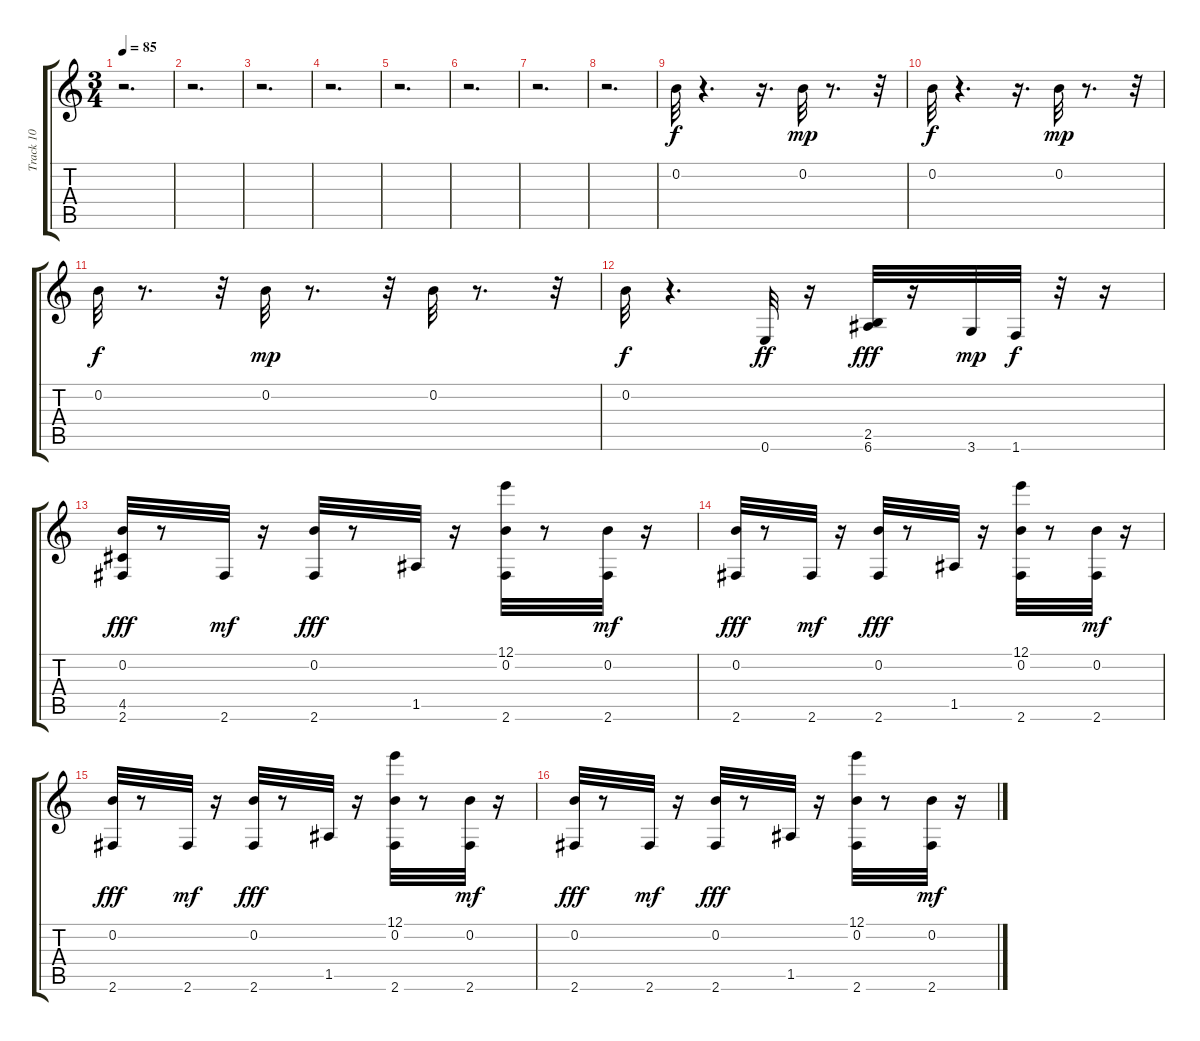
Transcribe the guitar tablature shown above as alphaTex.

\track ("Track 10" "Track 10") {instrument acousticguitarnylon}
\staff {score tabs}
\tuning (E4 B3 G3 D3 A2 E2) {hide}
\ts (3 4)
\tempo 85
\clef g2
\ks c
r.2{d dy f} |
r.2{d} |
r.2{d} |
r.2{d} |
r.2{d} |
r.2{d} |
r.2{d} |
r.2{d} |
0.2.32 r.4{d} r.16{d} 0.2.32{dy mp} r.8{d} r.32 |
0.2.32{dy f} r.4{d} r.16{d} 0.2.32{dy mp} r.8{d} r.32 |
0.2.32{dy f} r.8{d} r.32 0.2.32{dy mp} r.8{d} r.32 0.2.32 r.8{d} r.32 |
0.2.32{dy f} r.4{d} 0.6.32{dy ff} r.16 (2.5 6.6).32{dy fff} r.16 3.6.32{dy mp} 1.6.32{dy f} r.32 r.16 |
(0.2 4.5 2.6).32{dy fff} r.8 2.6.32{dy mf} r.16 (0.2 2.6).32{dy fff} r.8 1.5.32 r.16 (12.1 0.2 2.6).32 r.8 (0.2 2.6).32{dy mf} r.16 |
(0.2 2.6).32{dy fff} r.8 2.6.32{dy mf} r.16 (0.2 2.6).32{dy fff} r.8 1.5.32 r.16 (12.1 0.2 2.6).32 r.8 (0.2 2.6).32{dy mf} r.16 |
(0.2 2.6).32{dy fff} r.8 2.6.32{dy mf} r.16 (0.2 2.6).32{dy fff} r.8 1.5.32 r.16 (12.1 0.2 2.6).32 r.8 (0.2 2.6).32{dy mf} r.16 |
(0.2 2.6).32{dy fff} r.8 2.6.32{dy mf} r.16 (0.2 2.6).32{dy fff} r.8 1.5.32 r.16 (12.1 0.2 2.6).32 r.8 (0.2 2.6).32{dy mf} r.16
